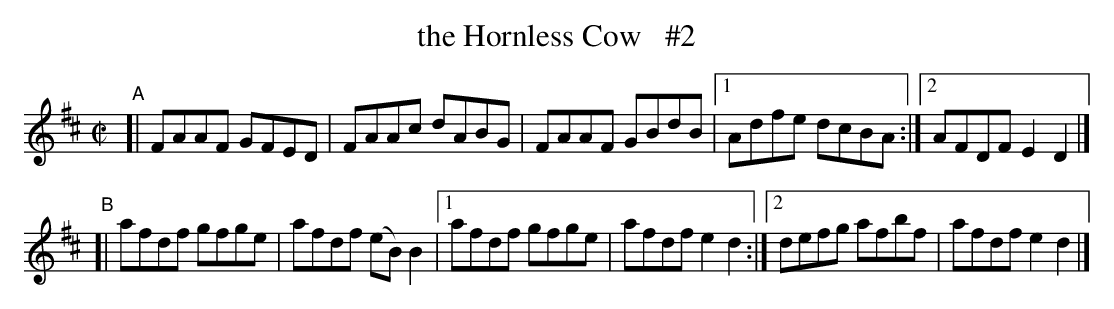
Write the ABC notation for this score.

X:1
T: the Hornless Cow   #2
M: C|
L: 1/8
K: D
"^A"\
[| FAAF GFED | FAAc dABG | FAAF GBdB |\
[1 Adfe dcBA :|[2 AFDF E2D2 |]
"^B"\
[| afdf gfge | afdf (eB)B2 |\
[1 afdf gfge | afdf e2d2 :|[2 defg afbf | afdf e2d2 |]
